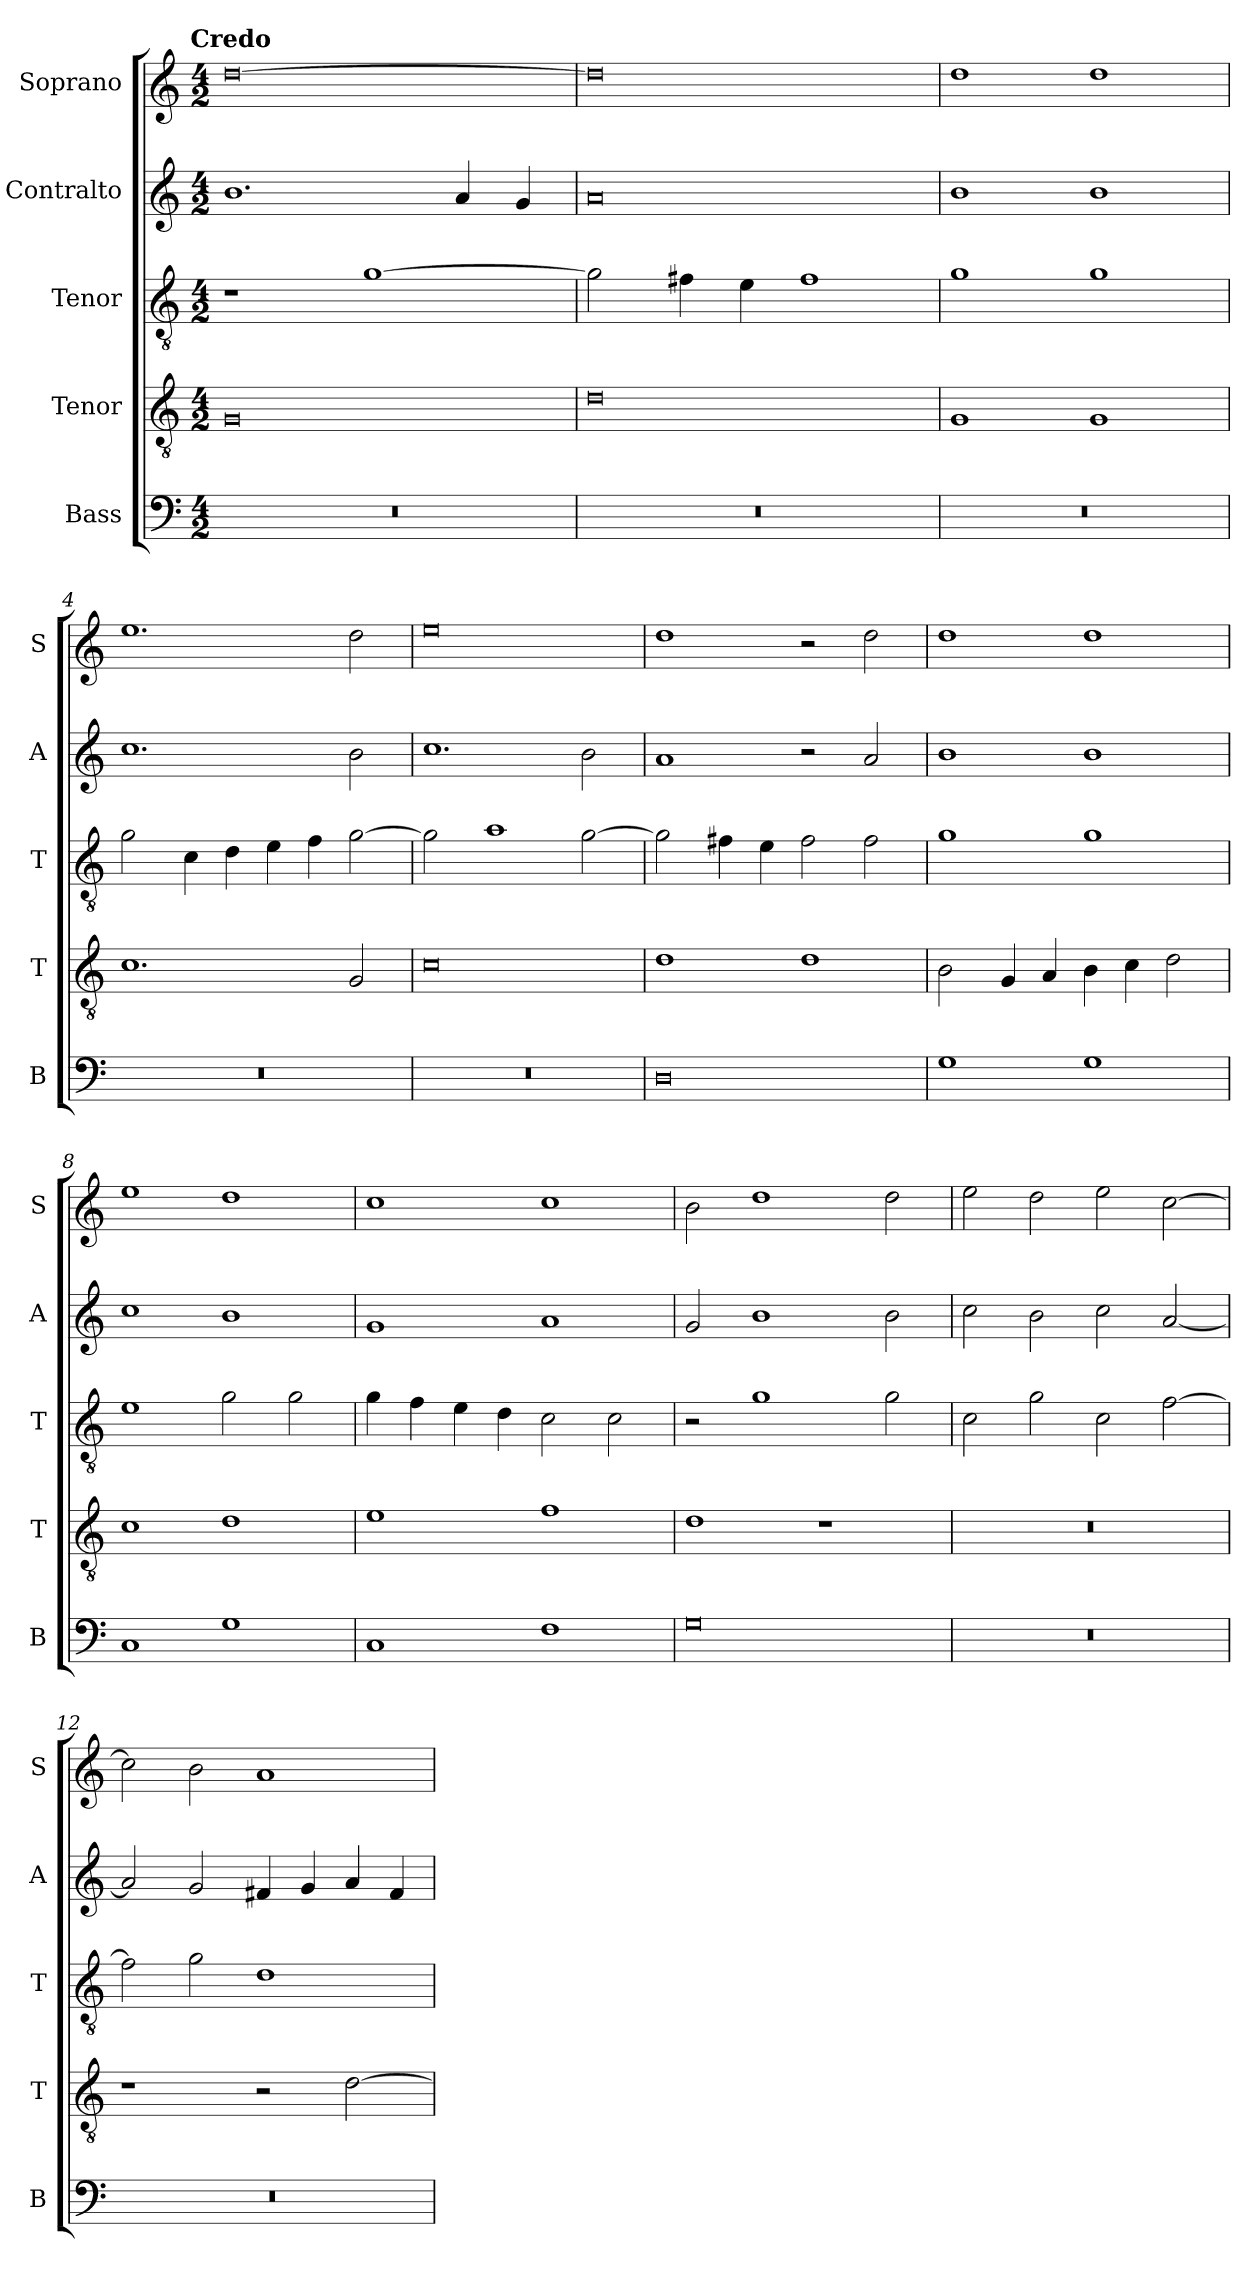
**kern	**kern	**kern	**kern	**kern
*part5	*part4	*part3	*part2	*part1
*staff5	*staff4	*staff3	*staff2	*staff1
*I"Bass	*I"Tenor	*I"Tenor	*I"Contralto	*I"Soprano
*I'B	*I'T	*I'T	*I'A	*I'S
*clefF4	*clefGv2	*clefGv2	*clefG2	*clefG2
*k[]	*k[]	*k[]	*k[]	*k[]
*G:mix	*G:mix	*G:mix	*G:mix	*G:mix
!!LO:TX:omd:t=Credo
*M4/2	*M4/2	*M4/2	*M4/2	*M4/2
=1	=1	=1	=1	=1
0r	0G	1r	1.b	[0dd
.	.	[1g	.	.
.	.	.	4a	.
.	.	.	4g	.
=2	=2	=2	=2	=2
0r	0d	2g]	0a	0dd]
.	.	4f#X	.	.
.	.	4e	.	.
.	.	1f#	.	.
=3	=3	=3	=3	=3
0r	1G	1g	1b	1dd
.	1G	1g	1b	1dd
=4	=4	=4	=4	=4
0r	1.c	2g	1.cc	1.ee
.	.	4c	.	.
.	.	4d	.	.
.	.	4e	.	.
.	.	4f	.	.
.	2G	[2g	2b	2dd
=5	=5	=5	=5	=5
0r	0c	2g]	1.cc	0ee
.	.	1a	.	.
.	.	[2g	2b	.
=6	=6	=6	=6	=6
0D	1d	2g]	1a	1dd
.	.	4f#X	.	.
.	.	4e	.	.
.	1d	2f#	2r	2r
.	.	2f#	2a	2dd
=7	=7	=7	=7	=7
1G	2B	1g	1b	1dd
.	4G	.	.	.
.	4A	.	.	.
1G	4B	1g	1b	1dd
.	4c	.	.	.
.	2d	.	.	.
=8	=8	=8	=8	=8
1C	1c	1e	1cc	1ee
1G	1d	2g	1b	1dd
.	.	2g	.	.
=9	=9	=9	=9	=9
1C	1e	4g	1g	1cc
.	.	4f	.	.
.	.	4e	.	.
.	.	4d	.	.
1F	1f	2c	1a	1cc
.	.	2c	.	.
=10	=10	=10	=10	=10
0G	1d	2r	2g	2b
.	.	1g	1b	1dd
.	1r	.	.	.
.	.	2g	2b	2dd
=11	=11	=11	=11	=11
0r	0r	2c	2cc	2ee
.	.	2g	2b	2dd
.	.	2c	2cc	2ee
.	.	[2f	[2a	[2cc
=12	=12	=12	=12	=12
0r	1r	2f]	2a]	2cc]
.	.	2g	2g	2b
.	2r	1d	4f#X	1a
.	.	.	4g	.
.	[2d	.	4a	.
.	.	.	4f#	.
=	=	=	=	=
*-	*-	*-	*-	*-
